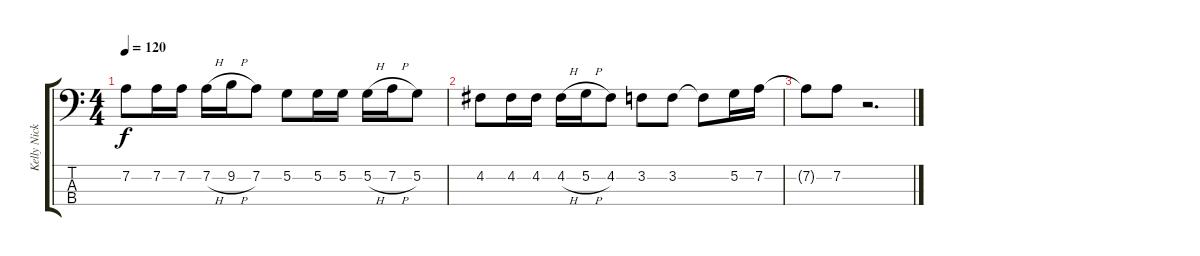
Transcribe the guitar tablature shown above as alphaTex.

\track ("Kelly Nickels" "Kelly Nick") {instrument electricbasspick}
\staff {score tabs}
\tuning (G2 D2 A1 E1) {hide}
\ts (4 4)
\tempo 120
\clef f4
\ks c
7.2.8{dy f} 7.2.16 7.2.16 7.2{h}.16 9.2{h}.16 7.2.8 5.2.8 5.2.16 5.2.16 5.2{h}.16 7.2{h}.16 5.2.8 |
4.2.8 4.2.16 4.2.16 4.2{h}.16 5.2{h}.16 4.2.8 3.2.8 3.2.8 3.2{t}.8 5.2.16 7.2.16 |
7.2{t}.8 7.2.8 r.2{d}
